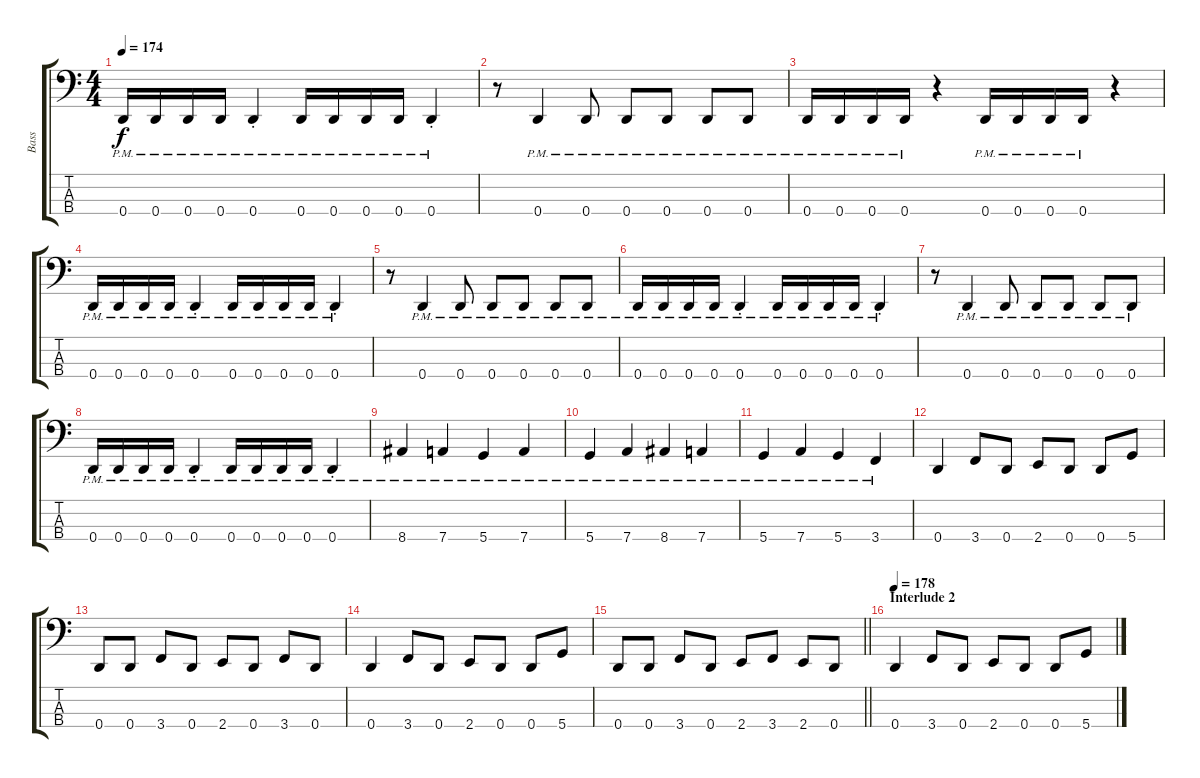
\track ("Bass" "Bass") {instrument electricbassfinger}
\staff {score tabs}
\tuning (G2 D2 A1 D1) {hide}
\ts (4 4)
\tempo 174
\clef f4
\ks c
0.4{pm}.16{dy f} 0.4{pm}.16 0.4{pm}.16 0.4{pm}.16 0.4{pm st}.4 0.4{pm}.16 0.4{pm}.16 0.4{pm}.16 0.4{pm}.16 0.4{pm st}.4 |
r.8 0.4{pm}.4 0.4{pm}.8 0.4{pm}.8 0.4{pm}.8 0.4{pm}.8 0.4{pm}.8 |
0.4{pm}.16 0.4{pm}.16 0.4{pm}.16 0.4{pm}.16 r.4 0.4{pm}.16 0.4{pm}.16 0.4{pm}.16 0.4{pm}.16 r.4 |
0.4{pm}.16 0.4{pm}.16 0.4{pm}.16 0.4{pm}.16 0.4{pm st}.4 0.4{pm}.16 0.4{pm}.16 0.4{pm}.16 0.4{pm}.16 0.4{pm st}.4 |
r.8 0.4{pm}.4 0.4{pm}.8 0.4{pm}.8 0.4{pm}.8 0.4{pm}.8 0.4{pm}.8 |
0.4{pm}.16 0.4{pm}.16 0.4{pm}.16 0.4{pm}.16 0.4{pm st}.4 0.4{pm}.16 0.4{pm}.16 0.4{pm}.16 0.4{pm}.16 0.4{pm st}.4 |
r.8 0.4{pm}.4 0.4{pm}.8 0.4{pm}.8 0.4{pm}.8 0.4{pm}.8 0.4{pm}.8 |
0.4{pm}.16 0.4{pm}.16 0.4{pm}.16 0.4{pm}.16 0.4{pm st}.4 0.4{pm}.16 0.4{pm}.16 0.4{pm}.16 0.4{pm}.16 0.4{pm st}.4 |
8.4{pm}.4 7.4{pm}.4 5.4{pm}.4 7.4{pm}.4 |
5.4{pm}.4 7.4{pm}.4 8.4{pm}.4 7.4{pm}.4 |
5.4{pm}.4 7.4{pm}.4 5.4{pm}.4 3.4{pm}.4 |
0.4.4 3.4.8 0.4.8 2.4.8 0.4.8 0.4.8 5.4.8 |
0.4.8 0.4.8 3.4.8 0.4.8 2.4.8 0.4.8 3.4.8 0.4.8 |
0.4.4 3.4.8 0.4.8 2.4.8 0.4.8 0.4.8 5.4.8 |
\barLineRight lightlight
0.4.8 0.4.8 3.4.8 0.4.8 2.4.8 3.4.8 2.4.8 0.4.8 |
\section ("" "Interlude 2")
\tempo 178
0.4.4 3.4.8 0.4.8 2.4.8 0.4.8 0.4.8 5.4.8
